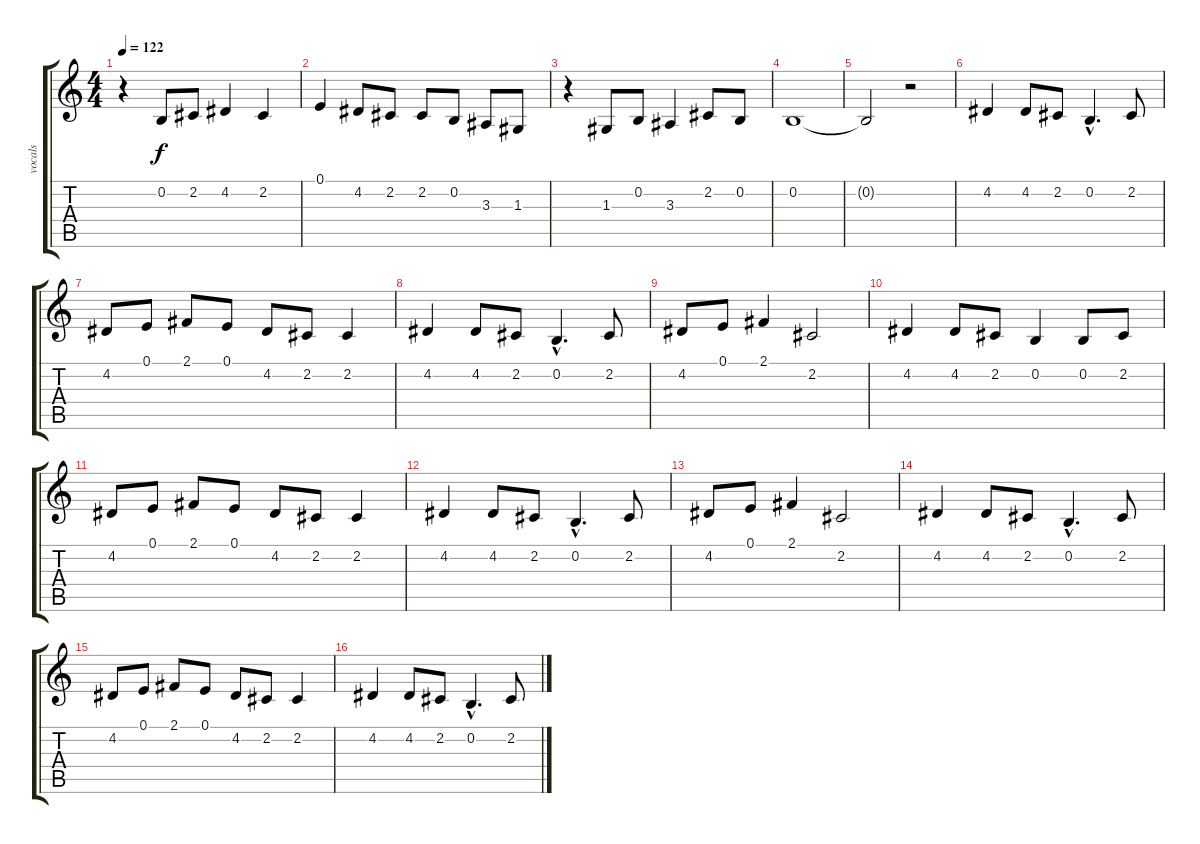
\track ("vocals" "vocals") {instrument oboe}
\staff {score tabs}
\tuning (E4 B3 G3 D3 A2 E2) {hide}
\ts (4 4)
\tempo 122
\clef g2
\ks c
r.4{dy f} 0.2.8 2.2.8 4.2.4 2.2.4 |
0.1.4 4.2.8 2.2.8 2.2.8 0.2.8 3.3.8 1.3.8 |
r.4 1.3.8 0.2.8 3.3.4 2.2.8 0.2.8 |
0.2.1 |
0.2{t}.2 r.2 |
4.2.4 4.2.8 2.2.8 0.2{hac}.4{d} 2.2.8 |
4.2.8 0.1.8 2.1.8 0.1.8 4.2.8 2.2.8 2.2.4 |
4.2.4 4.2.8 2.2.8 0.2{hac}.4{d} 2.2.8 |
4.2.8 0.1.8 2.1.4 2.2.2 |
4.2.4 4.2.8 2.2.8 0.2.4 0.2.8 2.2.8 |
4.2.8 0.1.8 2.1.8 0.1.8 4.2.8 2.2.8 2.2.4 |
4.2.4 4.2.8 2.2.8 0.2{hac}.4{d} 2.2.8 |
4.2.8 0.1.8 2.1.4 2.2.2 |
4.2.4 4.2.8 2.2.8 0.2{hac}.4{d} 2.2.8 |
4.2.8 0.1.8 2.1.8 0.1.8 4.2.8 2.2.8 2.2.4 |
4.2.4 4.2.8 2.2.8 0.2{hac}.4{d} 2.2.8
